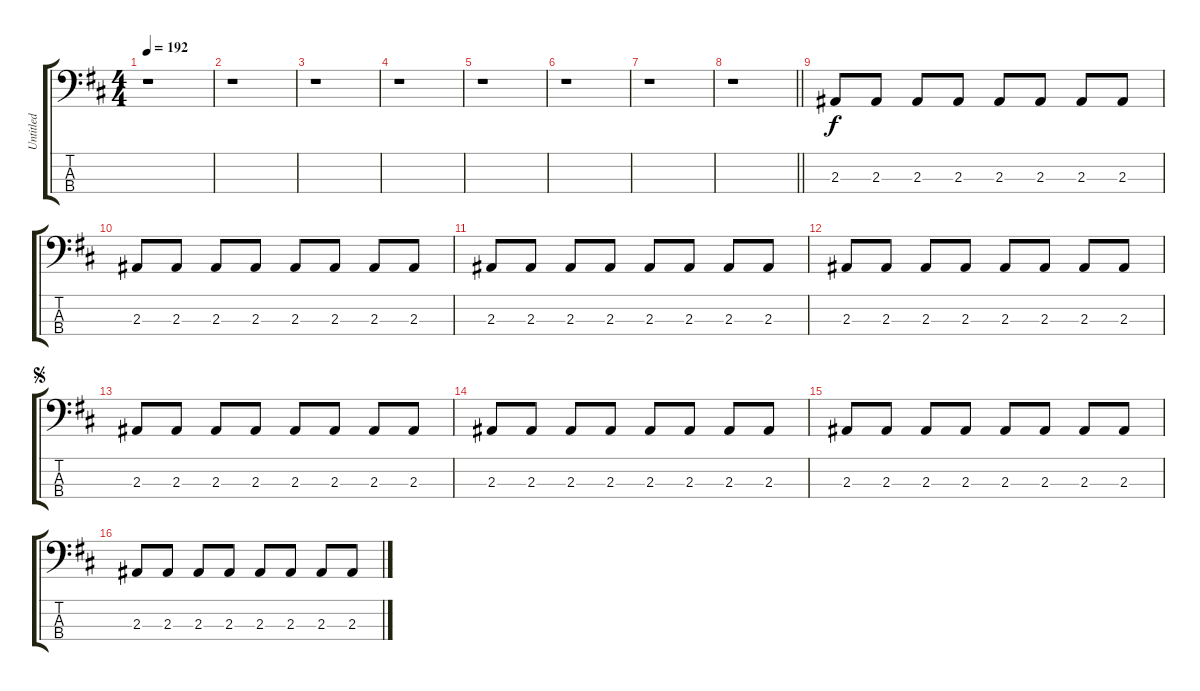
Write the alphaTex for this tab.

\track ("Untitled" "Untitled") {instrument electricbassfinger}
\staff {score tabs}
\tuning (Gb2 Db2 Ab1 Db1) {hide}
\ts (4 4)
\tempo 192
\clef f4
\ks d
r.1{dy f instrument electricbassfinger} |
r.1 |
r.1 |
r.1 |
r.1 |
r.1 |
r.1 |
\barLineRight lightlight
r.1 |
2.3.8 2.3.8 2.3.8 2.3.8 2.3.8 2.3.8 2.3.8 2.3.8 |
2.3.8 2.3.8 2.3.8 2.3.8 2.3.8 2.3.8 2.3.8 2.3.8 |
2.3.8 2.3.8 2.3.8 2.3.8 2.3.8 2.3.8 2.3.8 2.3.8 |
2.3.8 2.3.8 2.3.8 2.3.8 2.3.8 2.3.8 2.3.8 2.3.8 |
\jump segno
2.3.8 2.3.8 2.3.8 2.3.8 2.3.8 2.3.8 2.3.8 2.3.8 |
2.3.8 2.3.8 2.3.8 2.3.8 2.3.8 2.3.8 2.3.8 2.3.8 |
2.3.8 2.3.8 2.3.8 2.3.8 2.3.8 2.3.8 2.3.8 2.3.8 |
2.3.8 2.3.8 2.3.8 2.3.8 2.3.8 2.3.8 2.3.8 2.3.8
